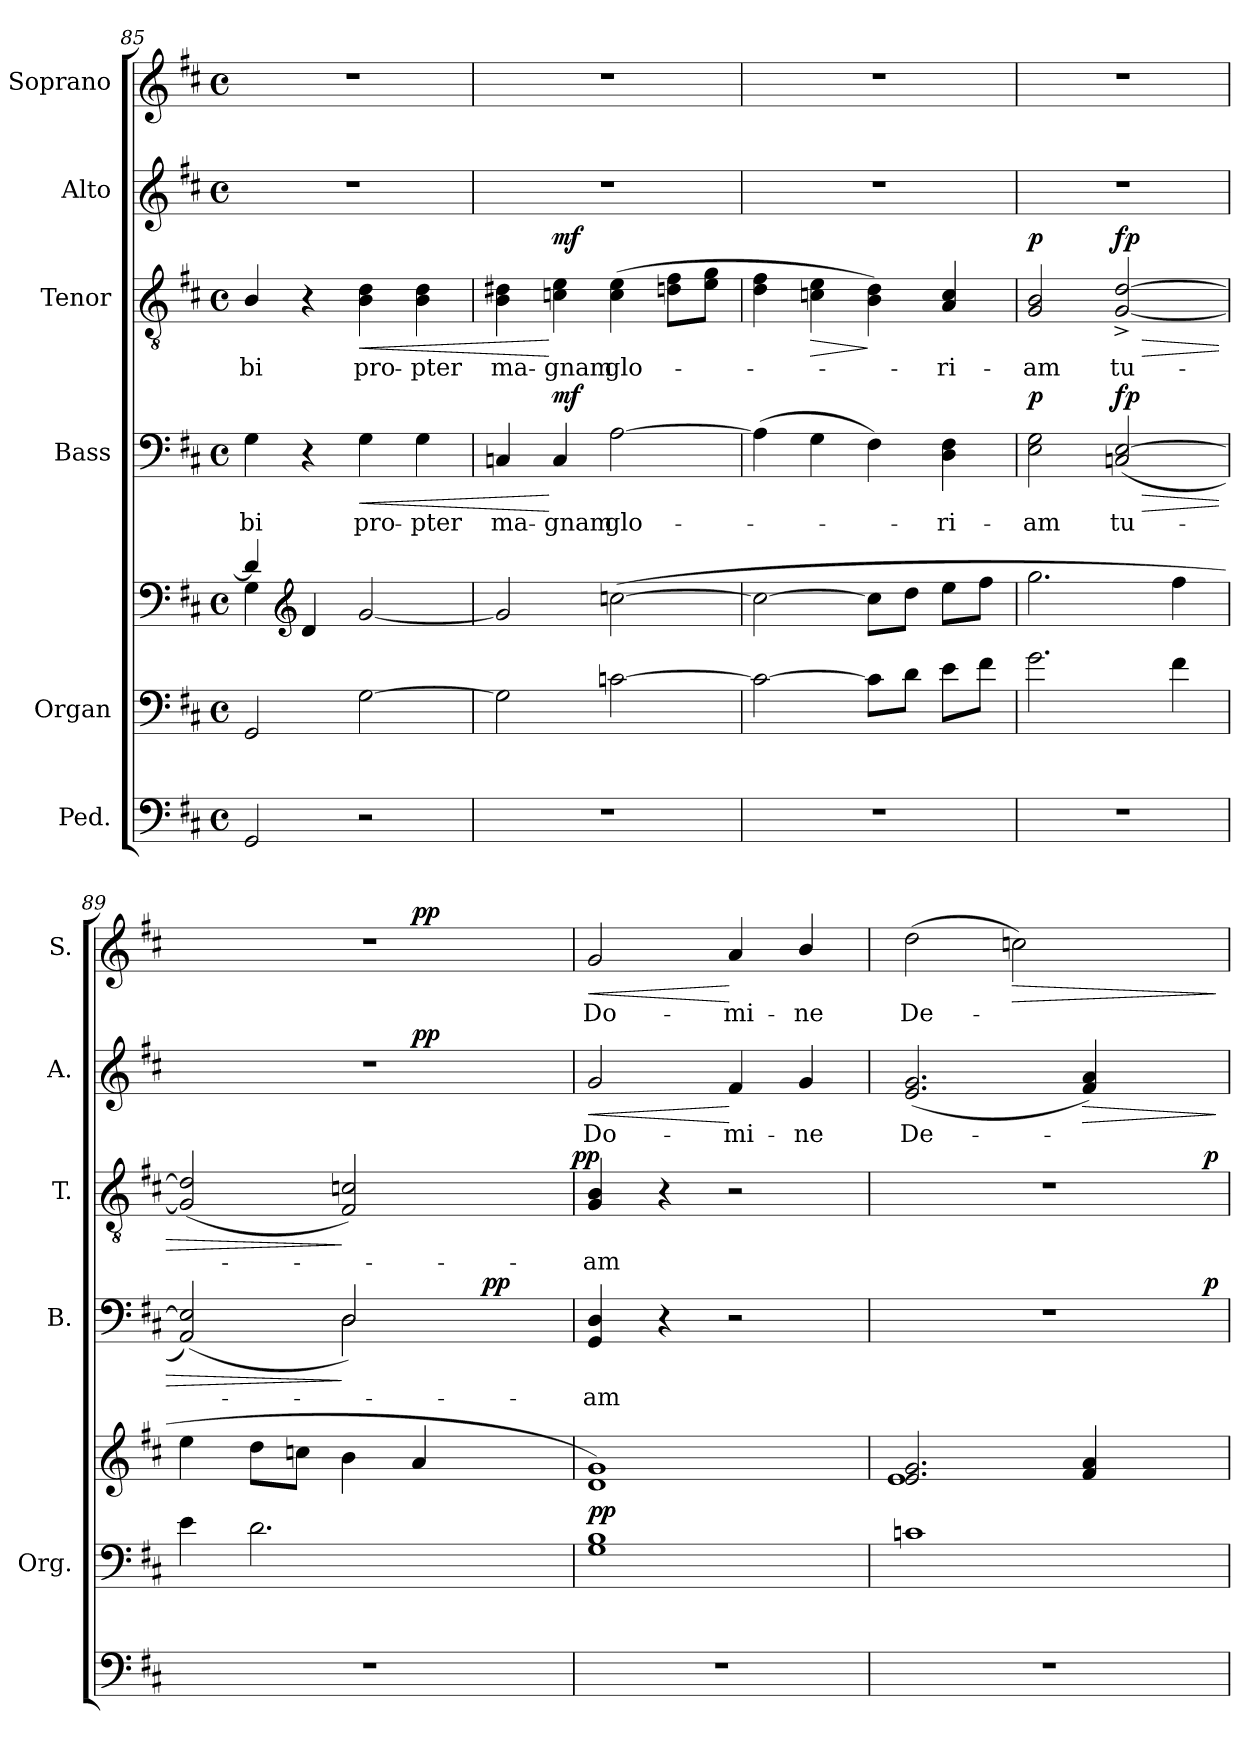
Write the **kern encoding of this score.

**kern	**kern	**kern	**dynam	**kern	**text	**dynam	**kern	**text	**dynam	**kern	**text	**dynam	**kern	**text	**dynam
*part6	*part5	*part5	*part5	*part4	*part4	*part4	*part3	*part3	*part3	*part2	*part2	*part2	*part1	*part1	*part1
*staff7	*staff6	*staff5	*staff5/6	*staff4	*staff4	*staff4	*staff3	*staff3	*staff3	*staff2	*staff2	*staff2	*staff1	*staff1	*staff1
*I"Ped.	*I"Organ	*	*	*I"Bass	*	*	*I"Tenor	*	*	*I"Alto	*	*	*I"Soprano	*	*
*	*I'Org.	*	*	*I'B.	*	*	*I'T.	*	*	*I'A.	*	*	*I'S.	*	*
*clefF4	*clefF4	*clefF4	*	*clefF4	*	*	*clefGv2	*	*	*clefG2	*	*	*clefG2	*	*
*	*	*	*	*	*	*	*ITrd7c12	*	*	*	*	*	*	*	*
*k[f#c#]	*k[f#c#]	*k[f#c#]	*	*k[f#c#]	*	*	*k[f#c#]	*	*	*k[f#c#]	*	*	*k[f#c#]	*	*
*D:	*D:	*D:	*	*D:	*	*	*D:	*	*	*D:	*	*	*D:	*	*
*M4/4	*M4/4	*M4/4	*	*M4/4	*	*	*M4/4	*	*	*M4/4	*	*	*M4/4	*	*
*met(c)	*met(c)	*met(c)	*	*met(c)	*	*	*met(c)	*	*	*met(c)	*	*	*met(c)	*	*
=85	=85	=85	=85	=85	=85	=85	=85	=85	=85	=85	=85	=85	=85	=85	=85
*	*	*^	*	*	*	*	*	*	*	*	*	*	*	*	*
!	!	!	!	!	!	!LO:LY:b:color=#000000	!	!	!	!	!	!	!	!	!	!
!	!	!	!	!	!	!	!	!	!LO:LY:b:color=#000000	!	!	!	!	!	!	!
2GGi/	2GGi/	4di/]	4Gi\	.	4Gi\	-bi	.	4BBi/	-bi	.	1r	.	.	1r	.	.
*	*	*clefG2	*	*	*	*	*	*	*	*	*	*	*	*	*	*
.	.	4di/	2.ryy	.	4r	.	.	4r	.	.	.	.	.	.	.	.
!	!	!	!	!	!	!LO:LY:b:color=#000000	!LO:HP:b	!	!	!	!	!	!	!	!	!
!	!	!	!	!	!	!	!	!	!LO:LY:b:color=#000000	!LO:HP:b	!	!	!	!	!	!
2r	[2Gi\	[2gi/	.	.	4Gi\	pro-	<	4BBi\ 4Di	pro-	<	.	.	.	.	.	.
!	!	!	!	!	!	!LO:LY:b:color=#000000	!	!	!	!	!	!	!	!	!	!
!	!	!	!	!	!	!	!	!	!LO:LY:b:color=#000000	!	!	!	!	!	!	!
.	.	.	.	.	4Gi\	-pter	.	4BBi\ 4Di	-pter	.	.	.	.	.	.	.
*	*	*v	*v	*	*	*	*	*	*	*	*	*	*	*	*	*
=86	=86	=86	=86	=86	=86	=86	=86	=86	=86	=86	=86	=86	=86	=86	=86
!	!	!	!	!	!LO:LY:b:color=#000000	!	!	!	!	!	!	!	!	!	!
!	!	!	!	!	!	!	!	!LO:LY:b:color=#000000	!	!	!	!	!	!	!
1r	2Gi\]	2gi/]	.	4Cni/	ma-	.	4BBi\ 4D#Xi	ma-	.	1r	.	.	1r	.	.
!	!	!	!	!	!LO:LY:b:color=#000000	!	!	!	!	!	!	!	!	!	!
!	!	!	!	!	!	!	!	!LO:LY:b:color=#000000	!	!	!	!	!	!	!
.	.	.	.	4Ci/	-gnam	[ mf	4Cni\ 4Ei	-gnam	[ mf	.	.	.	.	.	.
!	!	!	!	!	!LO:LY:b:color=#000000	!	!	!	!	!	!	!	!	!	!
!	!	!	!	!	!	!	!	!LO:LY:b:color=#000000	!	!	!	!	!	!	!
.	[2cni\	([2ccni\	.	[2Ai\	glo-	.	(4Ci\ 4Ei	glo-	.	.	.	.	.	.	.
.	.	.	.	.	.	.	8Dni\ 8F#i\L	.	.	.	.	.	.	.	.
.	.	.	.	.	.	.	8Ei\ 8Gi\J	.	.	.	.	.	.	.	.
=87	=87	=87	=87	=87	=87	=87	=87	=87	=87	=87	=87	=87	=87	=87	=87
1r	2ci\_	2cci\_	.	(4Ai\]	.	.	4Di\ 4F#i	.	.	1r	.	.	1r	.	.
!	!	!	!	!	!	!	!	!	!LO:HP:b	!	!	!	!	!	!
.	.	.	.	4Gi\	.	.	4Cni\ 4Ei	.	>	.	.	.	.	.	.
.	8ci\L]	8cci\L]	.	4F#i\)	.	.	4BBi\ 4Di)	.	]	.	.	.	.	.	.
.	8di\J	8ddi\J	.	.	.	.	.	.	.	.	.	.	.	.	.
!	!	!	!	!	!LO:LY:b:color=#000000	!	!	!	!	!	!	!	!	!	!
!	!	!	!	!	!	!	!	!LO:LY:b:color=#000000	!	!	!	!	!	!	!
.	8ei\L	8eei\L	.	4Di\ 4F#i	-ri-	.	4AAi/ 4Ci	-ri-	.	.	.	.	.	.	.
.	8f#i\J	8ff#i\J	.	.	.	.	.	.	.	.	.	.	.	.	.
=88	=88	=88	=88	=88	=88	=88	=88	=88	=88	=88	=88	=88	=88	=88	=88
!	!	!	!	!	!LO:LY:b:color=#000000	!	!	!	!	!	!	!	!	!	!
!	!	!	!	!	!	!	!	!LO:LY:b:color=#000000	!	!	!	!	!	!	!
1r	2.gi\	2.ggi\	.	2Ei\ 2Gi	-am	p	2GGi/ 2BBi	-am	p	1r	.	.	1r	.	.
!	!	!	!	!	!LO:LY:b:color=#000000	!LO:HP:b	!	!	!	!	!	!	!	!	!
!	!	!	!	!	!	!	!	!LO:LY:b:color=#000000	!LO:HP:b	!	!	!	!	!	!
.	.	.	.	(2Cni/ [2Ei	tu-	> fp	[2GGi/^ [2Di^	tu-	> fp	.	.	.	.	.	.
.	4f#i\	4ff#i\	.	.	.	.	.	.	.	.	.	.	.	.	.
!!LO:PB:g=z
=89	=89	=89	=89	=89	=89	=89	=89	=89	=89	=89	=89	=89	=89	=89	=89
*	*	*	*	*^	*	*	*^	*	*	*^	*	*	*^	*	*
*	*	*	*	*	*^	*	*	*	*	*	*	*	*	*	*	*	*	*	*
1r	4ei\	4eei\	.	(2AAi/ 2Ei])	2ryy	2ryy	.	.	(2GGi/] 2Di]	2ryy	.	.	1r	2.ryy	.	.	1r	2.ryy	.	.
.	2.di\	8ddi\L	.	.	.	.	.	.	.	.	.	.	.	.	.	.	.	.	.	.
.	.	8ccni\J	.	.	.	.	.	.	.	.	.	.	.	.	.	.	.	.	.	.
.	.	4bi\	.	2Di/)	2Di\	4ryy	.	]	2FF#i/ 2Cni)	4ryy	.	]	.	.	.	.	.	.	.	.
.	.	4ai/	.	.	.	16ryy	.	.	.	8ryy	.	.	.	4ryy	.	pp	.	4ryy	.	pp
.	.	.	.	.	.	32ryy	.	.	.	.	.	.	.	.	.	.	.	.	.	.
.	.	.	.	.	.	64ryy	.	.	.	.	.	.	.	.	.	.	.	.	.	.
.	.	.	.	.	.	256.ryy	.	.	.	.	.	.	.	.	.	.	.	.	.	.
.	.	.	.	.	.	8ryy	.	pp	.	.	.	.	.	.	.	.	.	.	.	.
.	.	.	.	.	.	.	.	.	.	16ryy	.	.	.	.	.	.	.	.	.	.
.	.	.	.	.	.	.	.	.	.	32ryy	.	.	.	.	.	.	.	.	.	.
.	.	.	.	.	.	.	.	.	.	64ryy	.	.	.	.	.	.	.	.	.	.
.	.	.	.	.	.	.	.	.	.	128...ryy	.	.	.	.	.	.	.	.	.	.
.	.	.	.	.	.	128ryy	.	.	.	.	.	.	.	.	.	.	.	.	.	.
.	.	.	.	.	.	512ryy	.	.	.	.	.	.	.	.	.	.	.	.	.	.
.	.	.	.	.	.	.	.	.	.	1024ryy	.	pp	.	.	.	.	.	.	.	.
*	*	*	*	*v	*v	*v	*	*	*	*	*	*	*v	*v	*	*	*v	*v	*	*
*	*	*	*	*	*	*	*v	*v	*	*	*	*	*	*	*	*
=90	=90	=90	=90	=90	=90	=90	=90	=90	=90	=90	=90	=90	=90	=90	=90
*	*	*	*	*^	*	*	*^	*	*	*^	*	*	*^	*	*
*	*	*	*	*	*^	*	*	*	*	*	*	*	*	*	*	*	*	*	*
!	!	!	!	!	!	!	!LO:LY:b:color=#000000	!	!	!	!	!	!	!	!	!	!	!	!	!
*	*	*	*	*v	*v	*v	*	*	*	*	*	*	*v	*v	*	*	*v	*v	*	*
*	*	*	*	*	*	*	*v	*v	*	*	*	*	*	*	*	*
*	*	*	*	*^	*	*	*^	*	*	*^	*	*	*^	*	*
*	*	*	*	*	*^	*	*	*	*	*	*	*	*	*	*	*	*	*	*
!	!	!	!	!	!	!	!	!	!	!	!LO:LY:b:color=#000000	!	!	!	!	!	!	!	!	!
*	*	*	*	*v	*v	*v	*	*	*	*	*	*	*v	*v	*	*	*v	*v	*	*
*	*	*	*	*	*	*	*v	*v	*	*	*	*	*	*	*	*
*	*	*	*	*^	*	*	*^	*	*	*^	*	*	*^	*	*
*	*	*	*	*	*^	*	*	*	*	*	*	*	*	*	*	*	*	*	*
!	!	!	!	!	!	!	!	!	!	!	!	!	!	!	!LO:LY:b:color=#000000	!LO:HP:b	!	!	!	!
*	*	*	*	*v	*v	*v	*	*	*	*	*	*	*v	*v	*	*	*v	*v	*	*
*	*	*	*	*	*	*	*v	*v	*	*	*	*	*	*	*	*
*	*	*	*	*^	*	*	*^	*	*	*^	*	*	*^	*	*
*	*	*	*	*	*^	*	*	*	*	*	*	*	*	*	*	*	*	*	*
!	!	!	!	!	!	!	!	!	!	!	!	!	!	!	!	!	!	!	!LO:LY:b:color=#000000	!LO:HP:b
*	*	*	*	*v	*v	*v	*	*	*	*	*	*	*v	*v	*	*	*v	*v	*	*
*	*	*	*	*	*	*	*v	*v	*	*	*	*	*	*	*	*
1r	1Gi 1Bi	1di 1gi)	pp	4GGi/ 4Di	-am	.	4GGi/ 4BBi	-am	.	2gi/	Do-	<	2gi/	Do-	<
.	.	.	.	4r	.	.	4r	.	.	.	.	.	.	.	.
!	!	!	!	!	!	!	!	!	!	!	!LO:LY:b:color=#000000	!	!	!	!
!	!	!	!	!	!	!	!	!	!	!	!	!	!	!LO:LY:b:color=#000000	!
.	.	.	.	2r	.	.	2r	.	.	4f#i/	-mi-	[	4ai/	-mi-	[
!	!	!	!	!	!	!	!	!	!	!	!LO:LY:b:color=#000000	!	!	!	!
!	!	!	!	!	!	!	!	!	!	!	!	!	!	!LO:LY:b:color=#000000	!
.	.	.	.	.	.	.	.	.	.	4gi/	-ne	.	4bi/	-ne	.
=91	=91	=91	=91	=91	=91	=91	=91	=91	=91	=91	=91	=91	=91	=91	=91
*	*	*^	*	*	*	*	*	*	*	*	*	*	*	*	*
!	!	!	!	!	!	!	!	!	!	!	!	!LO:LY:b:color=#000000	!	!	!	!
!	!	!	!	!	!	!	!	!	!	!	!	!	!	!	!LO:LY:b:color=#000000	!
*	*	*	*	*	*^	*	*	*^	*	*	*	*	*	*	*	*
1r	1cni	2.ei/ 2.gi	1ei	.	1r	2ryy	.	.	1r	2ryy	.	.	(2.ei/ 2.gi	De-	.	(2ddi\	De-	.
!	!	!	!	!	!	!	!	!	!	!	!	!	!	!	!	!	!	!LO:HP:b
.	.	.	.	.	.	4ryy	.	.	.	4ryy	.	.	.	.	.	2ccni\)	.	>
!	!	!	!	!	!	!	!	!	!	!	!	!	!	!	!LO:HP:b	!	!	!
.	.	4f#i/ 4ai	.	.	.	8ryy	.	.	.	8ryy	.	.	4f#i/ 4ai)	.	>	.	.	.
.	.	.	.	.	.	16ryy	.	.	.	16ryy	.	.	.	.	.	.	.	.
.	.	.	.	.	.	32ryy	.	.	.	32ryy	.	.	.	.	.	.	.	.
.	.	.	.	.	.	64ryy	.	.	.	64ryy	.	.	.	.	.	.	.	.
.	.	.	.	.	.	128...ryy	.	.	.	128...ryy	.	.	.	.	.	.	.	.
.	.	.	.	.	.	1024ryy	.	p	.	1024ryy	.	p	.	.	.	.	.	.
*	*	*v	*v	*	*	*	*	*	*	*	*	*	*	*	*	*	*	*
.	.	.	.	.	.	.	.	.	.	.	.	.	.	]	.	.	]
*	*	*	*	*v	*v	*	*	*	*	*	*	*	*	*	*	*	*
*	*	*	*	*	*	*	*v	*v	*	*	*	*	*	*	*	*
=	=	=	=	=	=	=	=	=	=	=	=	=	=	=	=
*-	*-	*-	*-	*-	*-	*-	*-	*-	*-	*-	*-	*-	*-	*-	*-
